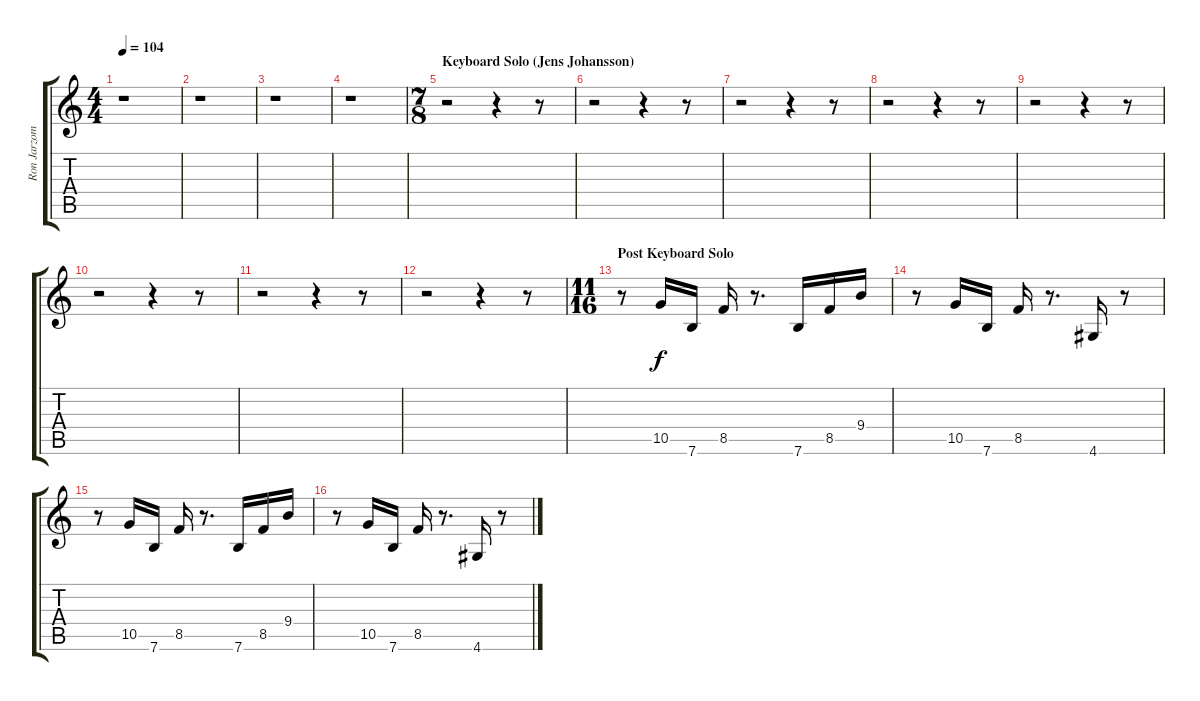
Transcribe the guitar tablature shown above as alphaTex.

\track ("Ron Jarzombek" "Ron Jarzom") {instrument distortionguitar}
\staff {score tabs}
\tuning (E4 B3 G3 D3 A2 E2) {hide}
\ts (4 4)
\tempo 104
\clef g2
\ks c
r.1{dy f} |
r.1 |
r.1 |
r.1 |
\ts (7 8)
\section ("" "Keyboard Solo (Jens Johansson)")
r.2 r.4 r.8 |
r.2 r.4 r.8 |
r.2 r.4 r.8 |
r.2 r.4 r.8 |
r.2 r.4 r.8 |
r.2 r.4 r.8 |
r.2 r.4 r.8 |
r.2 r.4 r.8 |
\ts (11 16)
\section ("" "Post Keyboard Solo")
r.8{volume 11 balance 2 instrument distortionguitar} 10.5.16 7.6.16 8.5.16 r.8{d} 7.6.16 8.5.16 9.4.16 |
r.8 10.5.16 7.6.16 8.5.16 r.8{d} 4.6.16 r.8 |
r.8 10.5.16 7.6.16 8.5.16 r.8{d} 7.6.16 8.5.16 9.4.16 |
r.8 10.5.16 7.6.16 8.5.16 r.8{d} 4.6.16 r.8
